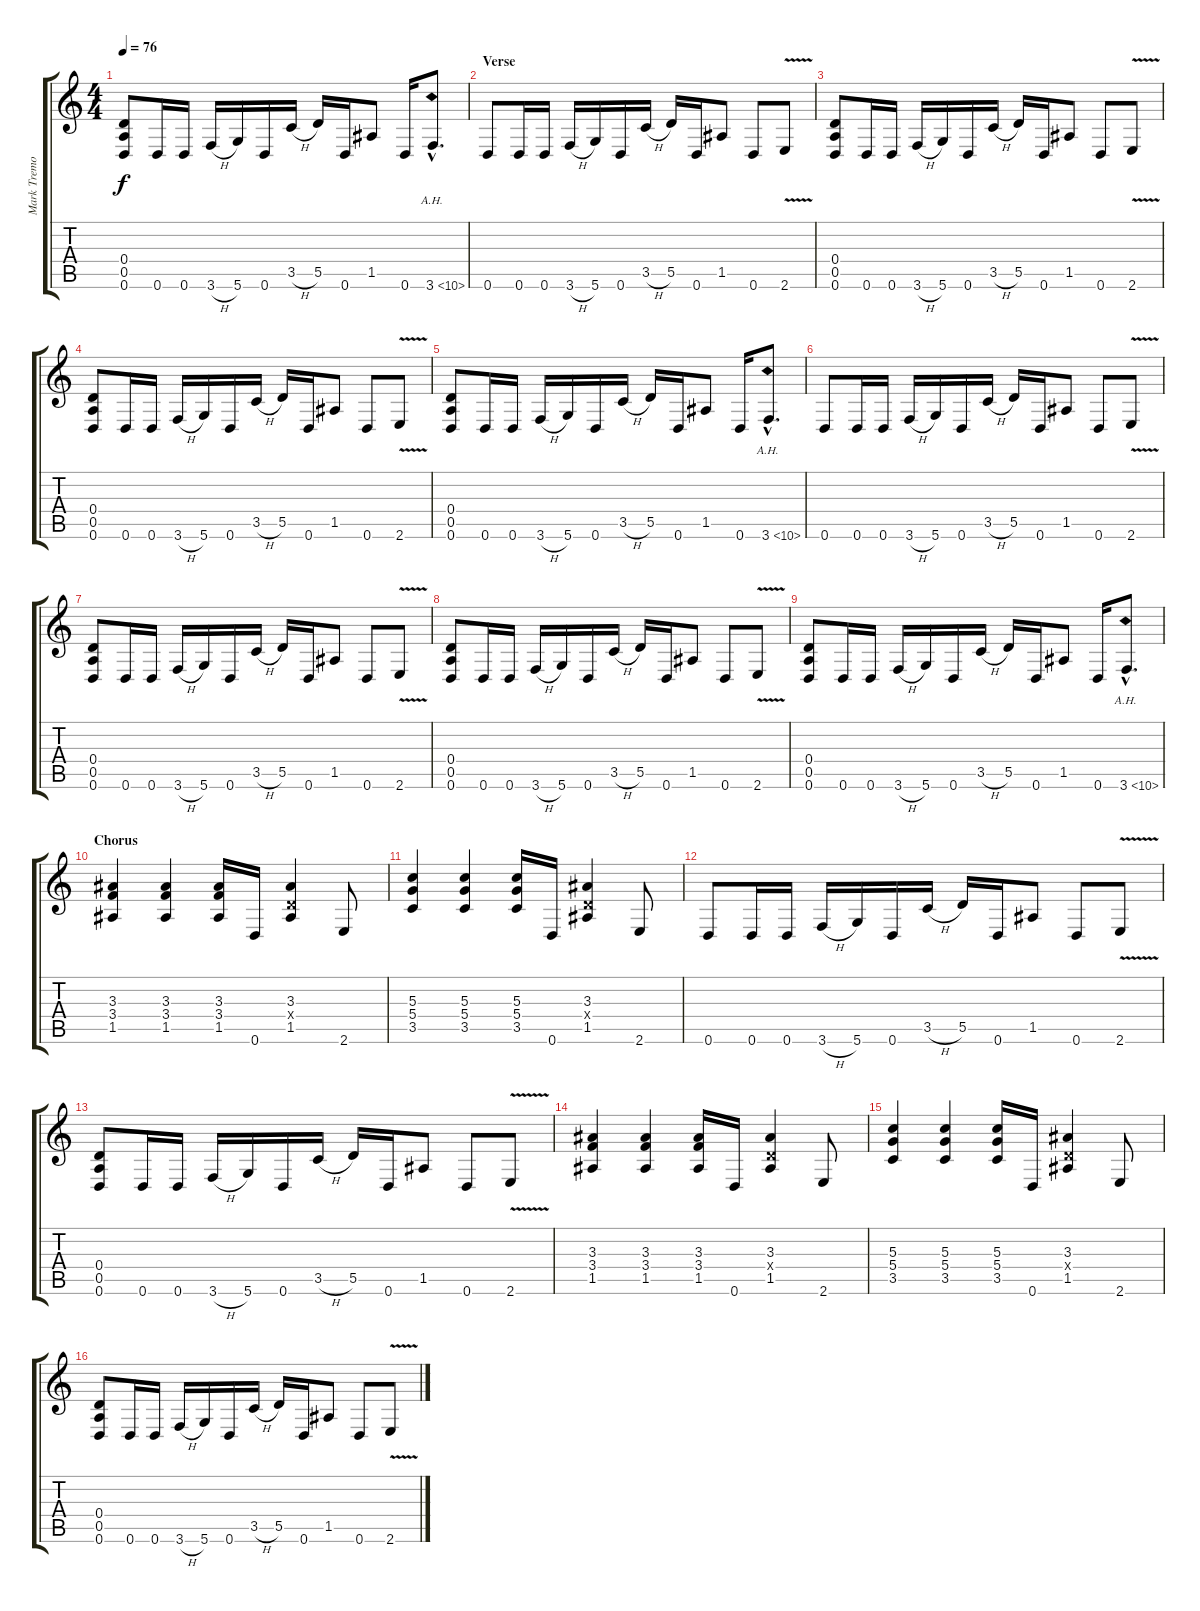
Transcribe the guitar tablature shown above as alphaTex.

\track ("Mark Tremonti - OverD Guitar" "Mark Tremo") {instrument overdrivenguitar}
\staff {score tabs}
\tuning (E4 B3 G3 D3 A2 D2) {hide}
\ts (4 4)
\tempo 76
\clef g2
\ks c
(0.4 0.5 0.6).8{dy f} 0.6.16 0.6.16 3.6{h}.16 5.6.16 0.6.16 3.5{h}.16 5.5.16 0.6.16 1.5.8 0.6.16 3.6{ah 7 hac}.8{d} |
\section ("" "Verse")
0.6.8 0.6.16 0.6.16 3.6{h}.16 5.6.16 0.6.16 3.5{h}.16 5.5.16 0.6.16 1.5.8 0.6.8 2.6{v}.8 |
(0.4 0.5 0.6).8 0.6.16 0.6.16 3.6{h}.16 5.6.16 0.6.16 3.5{h}.16 5.5.16 0.6.16 1.5.8 0.6.8 2.6{v}.8 |
(0.4 0.5 0.6).8 0.6.16 0.6.16 3.6{h}.16 5.6.16 0.6.16 3.5{h}.16 5.5.16 0.6.16 1.5.8 0.6.8 2.6{v}.8 |
(0.4 0.5 0.6).8 0.6.16 0.6.16 3.6{h}.16 5.6.16 0.6.16 3.5{h}.16 5.5.16 0.6.16 1.5.8 0.6.16 3.6{ah 7 hac}.8{d} |
0.6.8 0.6.16 0.6.16 3.6{h}.16 5.6.16 0.6.16 3.5{h}.16 5.5.16 0.6.16 1.5.8 0.6.8 2.6{v}.8 |
(0.4 0.5 0.6).8 0.6.16 0.6.16 3.6{h}.16 5.6.16 0.6.16 3.5{h}.16 5.5.16 0.6.16 1.5.8 0.6.8 2.6{v}.8 |
(0.4 0.5 0.6).8 0.6.16 0.6.16 3.6{h}.16 5.6.16 0.6.16 3.5{h}.16 5.5.16 0.6.16 1.5.8 0.6.8 2.6{v}.8 |
(0.4 0.5 0.6).8 0.6.16 0.6.16 3.6{h}.16 5.6.16 0.6.16 3.5{h}.16 5.5.16 0.6.16 1.5.8 0.6.16 3.6{ah 7 hac}.8{d} |
\section ("" "Chorus")
(3.3 3.4 1.5).4 (3.3 3.4 1.5).4 (3.3 3.4 1.5).16 0.6.16 (3.3 0.4{x} 1.5).4 2.6.8 |
(5.3 5.4 3.5).4 (5.3 5.4 3.5).4 (5.3 5.4 3.5).16 0.6.16 (3.3 0.4{x} 1.5).4 2.6.8 |
0.6.8 0.6.16 0.6.16 3.6{h}.16 5.6.16 0.6.16 3.5{h}.16 5.5.16 0.6.16 1.5.8 0.6.8 2.6{v}.8 |
(0.4 0.5 0.6).8 0.6.16 0.6.16 3.6{h}.16 5.6.16 0.6.16 3.5{h}.16 5.5.16 0.6.16 1.5.8 0.6.8 2.6{v}.8 |
(3.3 3.4 1.5).4 (3.3 3.4 1.5).4 (3.3 3.4 1.5).16 0.6.16 (3.3 0.4{x} 1.5).4 2.6.8 |
(5.3 5.4 3.5).4 (5.3 5.4 3.5).4 (5.3 5.4 3.5).16 0.6.16 (3.3 0.4{x} 1.5).4 2.6.8 |
(0.4 0.5 0.6).8 0.6.16 0.6.16 3.6{h}.16 5.6.16 0.6.16 3.5{h}.16 5.5.16 0.6.16 1.5.8 0.6.8 2.6{v}.8
